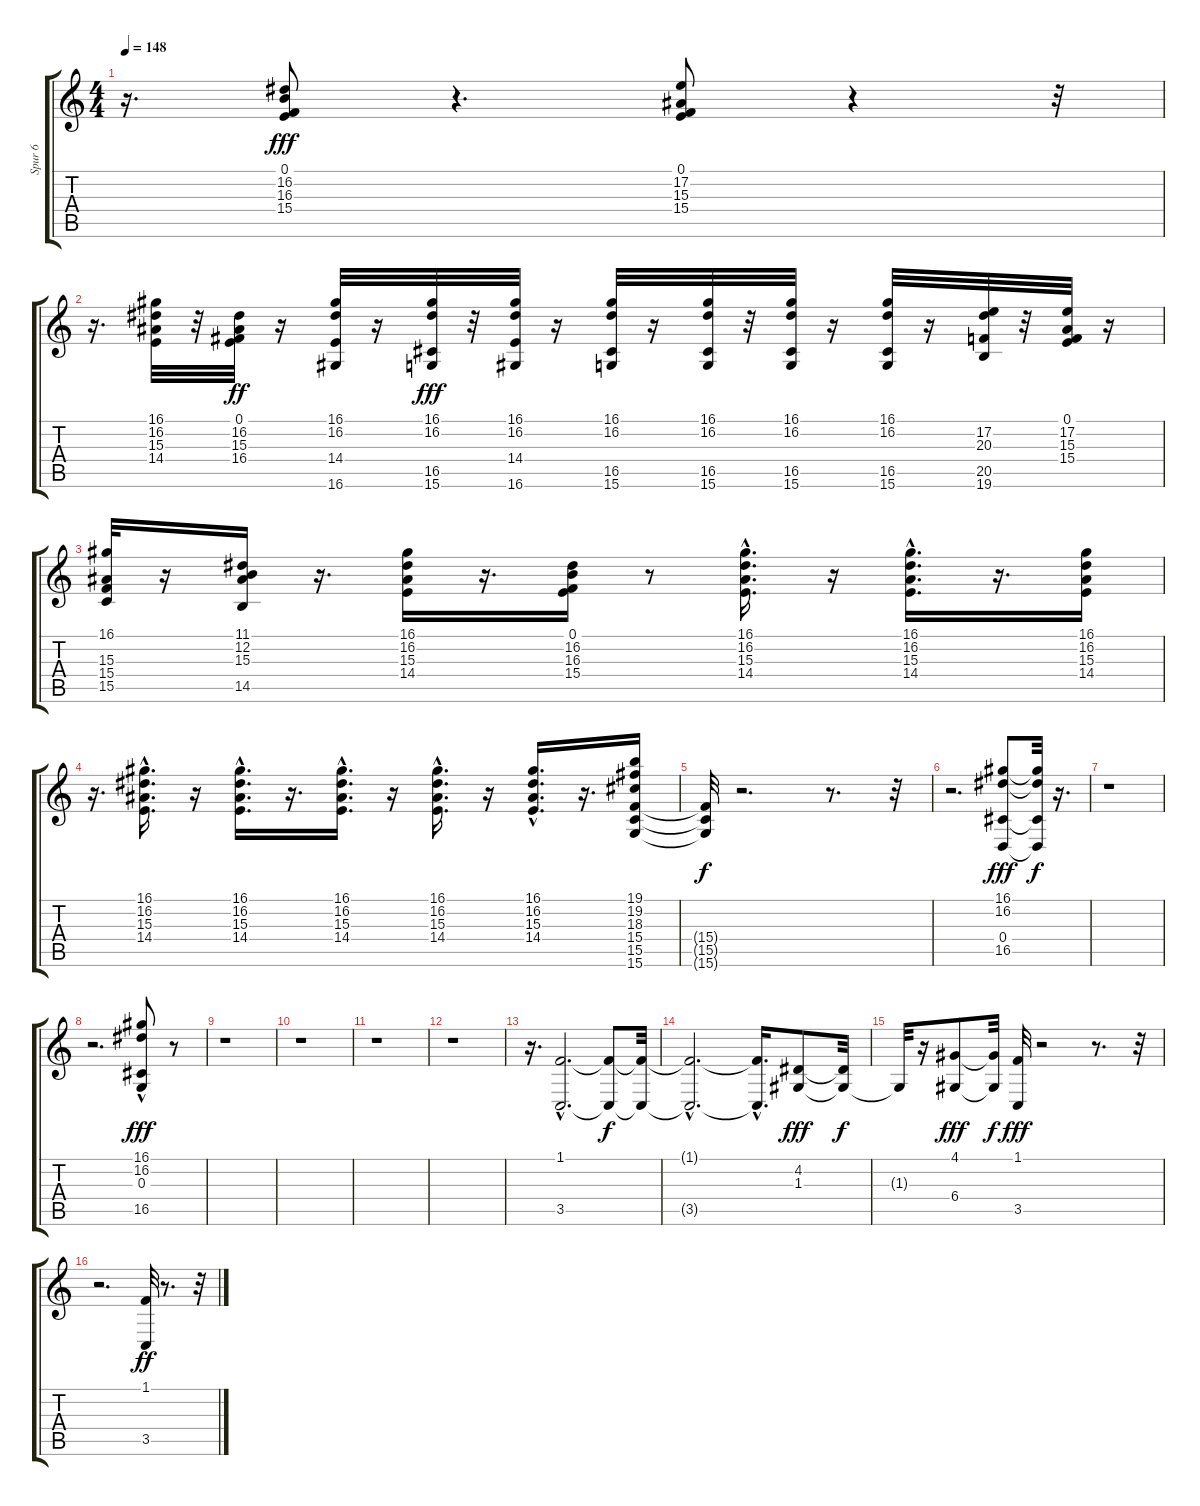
\track ("Spur 6" "Spur 6") {instrument brasssection}
\staff {score tabs}
\tuning (E4 B3 G3 D3 A2 E2) {hide}
\ts (4 4)
\tempo 148
\clef g2
\ks c
r.16{d dy fff} (0.1 16.2 16.3 15.4).8 r.4{d} (0.1 17.2 15.3 15.4).8 r.4 r.32 |
r.16{d} (16.1 16.2 15.3 14.4).32 r.32 (0.1 16.2 15.3 16.4).32{dy ff} r.16 (16.1 16.2 14.4 16.6).32 r.16 (16.1 16.2 16.5 15.6).32{dy fff} r.32 (16.1 16.2 14.4 16.6).32 r.16 (16.1 16.2 16.5 15.6).32 r.16 (16.1 16.2 16.5 15.6).32 r.32 (16.1 16.2 16.5 15.6).32 r.16 (16.1 16.2 16.5 15.6).32 r.16 (17.2 20.3 20.5 19.6).32 r.32 (0.1 17.2 15.3 15.4).32 r.16 |
(16.1 15.3 15.4 15.5).32 r.16 (11.1 12.2 15.3 14.5).16 r.16{d} (16.1 16.2 15.3 14.4).16 r.16{d} (0.1 16.2 16.3 15.4).16 r.8 (16.1{hac} 16.2{hac} 15.3{hac} 14.4{hac}).16{d} r.16 (16.1{hac} 16.2{hac} 15.3{hac} 14.4{hac}).16{d} r.16{d} (16.1 16.2 15.3 14.4).16 |
r.16{d} (16.1{hac} 16.2{hac} 15.3{hac} 14.4{hac}).16{d} r.16 (16.1{hac} 16.2{hac} 15.3{hac} 14.4{hac}).16{d} r.16{d} (16.1{hac} 16.2 15.3 14.4).16{d} r.16 (16.1{hac} 16.2{hac} 15.3{hac} 14.4{hac}).16{d} r.16 (16.1{hac} 16.2{hac} 15.3{hac} 14.4{hac}).16{d} r.16{d} (19.1 19.2 18.3 15.4 15.5 15.6).16 |
(15.4{t} 15.5{t} 15.6{t}).32{dy f} r.2{d} r.8{d} r.32 |
r.2{d} (16.1 16.2 0.4 16.5).8{dy fff} (16.1{t} 16.2{t} 0.4{t} 16.5{t}).32{dy f} r.16{d} |
r.1 |
r.2{d} (16.1{hac} 16.2{hac} 0.3 16.5).8{dy fff} r.8 |
r.1 |
r.1 |
r.1 |
r.1 |
r.16{d} (1.1{hac} 3.5{hac}).2{d} (1.1{t} 3.5{t}).8{dy f} (1.1{t} 3.5{t}).32 |
(1.1{hac t} 3.5{hac t}).2{d} (1.1{hac t} 3.5{hac t}).16{d} (4.2 1.3).8{dy fff volume 16} (4.2{t} 1.3{t}).32{dy f} |
1.3{t}.32 r.16 (4.1 6.4).8{dy fff} (4.1{t} 6.4{t}).32{dy f} (1.1 3.5).32{dy fff} r.2 r.8{d} r.32 |
r.2{d} (1.1 3.5).32{dy ff} r.8{d} r.32
